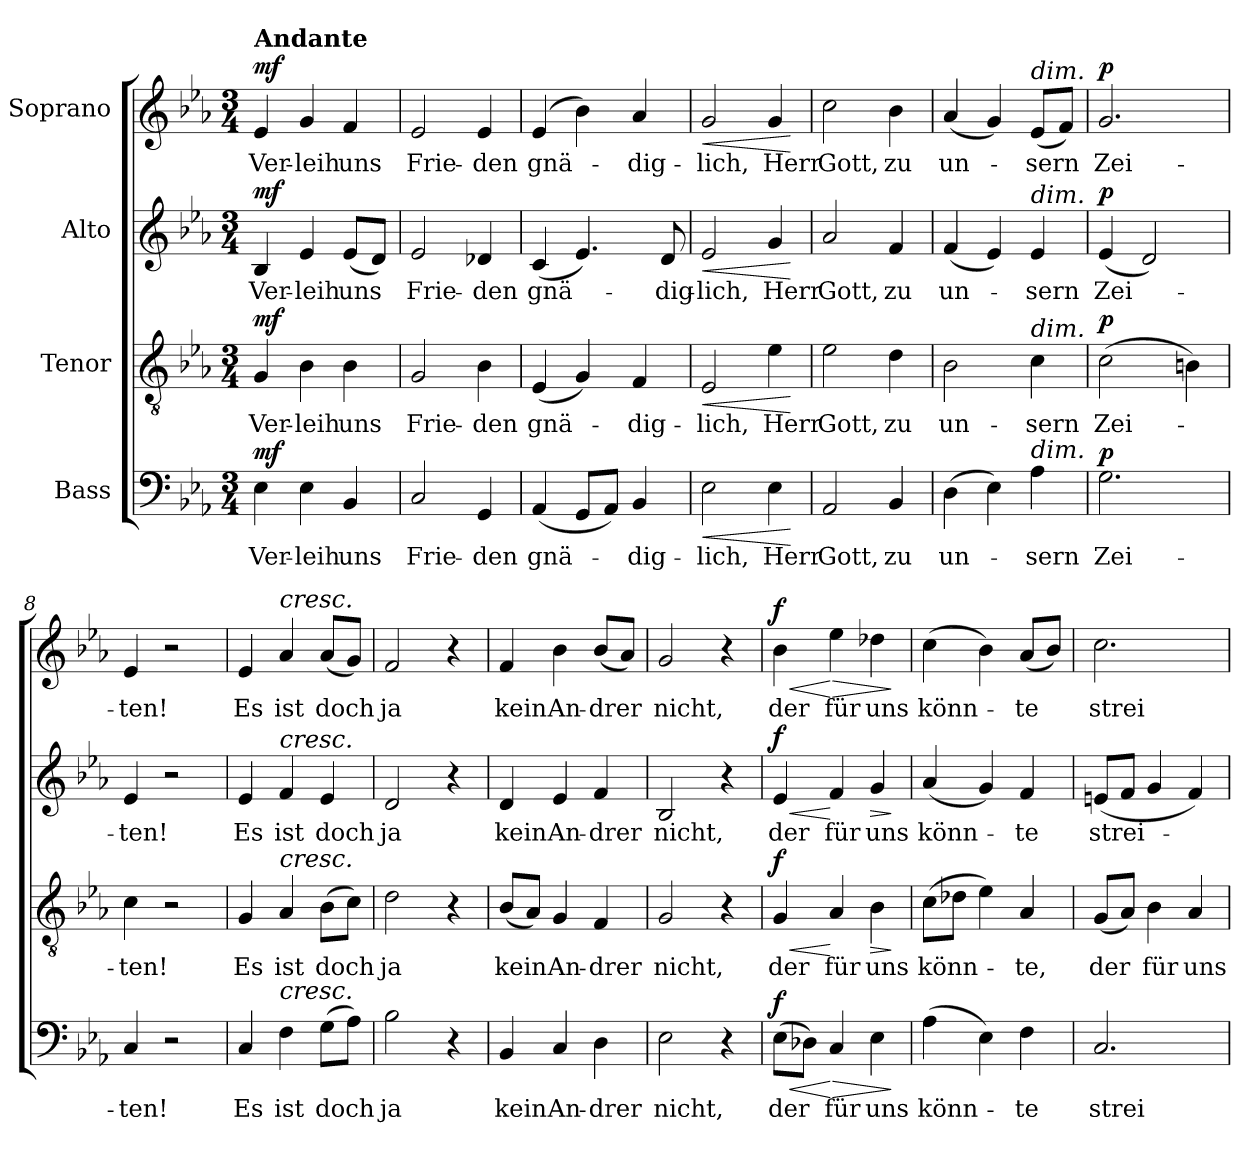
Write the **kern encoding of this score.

**kern	**text	**dynam	**kern	**text	**dynam	**kern	**text	**dynam	**kern	**text	**dynam
*part4	*part4	*part4	*part3	*part3	*part3	*part2	*part2	*part2	*part1	*part1	*part1
*staff4	*staff4	*staff4	*staff3	*staff3	*staff3	*staff2	*staff2	*staff2	*staff1	*staff1	*staff1
*I"Bass	*	*	*I"Tenor	*	*	*I"Alto	*	*	*I"Soprano	*	*
*clefF4	*	*	*clefGv2	*	*	*clefG2	*	*	*clefG2	*	*
*k[b-e-a-]	*	*	*k[b-e-a-]	*	*	*k[b-e-a-]	*	*	*k[b-e-a-]	*	*
*E-:	*	*	*E-:	*	*	*E-:	*	*	*E-:	*	*
*M3/4	*	*	*M3/4	*	*	*M3/4	*	*	*M3/4	*	*
=1	=1	=1	=1	=1	=1	=1	=1	=1	=1	=1	=1
!	!	!	!	!	!	!	!	!	!LO:TX:a:B:t=Andante	!	!
!	!LO:LY:b	!LO:DY:a	!	!LO:LY:b	!LO:DY:a	!	!LO:LY:b	!LO:DY:a	!	!LO:LY:b	!LO:DY:a
4E-\	Ver-	mf	4G/	Ver-	mf	4B-/	Ver-	mf	4e-/	Ver-	mf
!	!LO:LY:b	!	!	!LO:LY:b	!	!	!LO:LY:b	!	!	!LO:LY:b	!
4E-\	-leih	.	4B-\	-leih	.	4e-/	-leih	.	4g/	-leih	.
!	!LO:LY:b	!	!	!LO:LY:b	!	!	!LO:LY:b	!	!	!LO:LY:b	!
4BB-/	uns	.	4B-\	uns	.	(<8e-/L	uns	.	4f/	uns	.
.	.	.	.	.	.	8d/J)	.	.	.	.	.
=2	=2	=2	=2	=2	=2	=2	=2	=2	=2	=2	=2
!	!LO:LY:b	!	!	!LO:LY:b	!	!	!LO:LY:b	!	!	!LO:LY:b	!
2C/	Frie-	.	2G/	Frie-	.	2e-/	Frie-	.	2e-/	Frie-	.
!	!LO:LY:b	!	!	!LO:LY:b	!	!	!LO:LY:b	!	!	!LO:LY:b	!
4GG/	-den	.	4B-\	-den	.	4d-X/	-den	.	4e-/	-den	.
=3	=3	=3	=3	=3	=3	=3	=3	=3	=3	=3	=3
!	!LO:LY:b	!	!	!LO:LY:b	!	!	!LO:LY:b	!	!	!LO:LY:b	!
(<4AA-/	gnä-	.	(<4E-/	gnä-	.	(<4c/	gnä-	.	(>4e-/	gnä-	.
8GG/L	.	.	4G/)	.	.	4.e-/)	.	.	4b-\)	.	.
8AA-/J)	.	.	.	.	.	.	.	.	.	.	.
!	!LO:LY:b	!	!	!LO:LY:b	!	!	!	!	!	!LO:LY:b	!
4BB-/	-dig-	.	4F/	-dig-	.	.	.	.	4a-/	-dig-	.
!	!	!	!	!	!	!	!LO:LY:b	!	!	!	!
.	.	.	.	.	.	8d/	-dig-	.	.	.	.
=4	=4	=4	=4	=4	=4	=4	=4	=4	=4	=4	=4
!	!LO:LY:b	!LO:HP:b	!	!LO:LY:b	!LO:HP:b	!	!LO:LY:b	!LO:HP:b	!	!LO:LY:b	!LO:HP:b
2E-\	-lich,	<	2E-/	-lich,	<	2e-/	-lich,	<	2g/	-lich,	<
!	!LO:LY:b	!	!	!LO:LY:b	!	!	!LO:LY:b	!	!	!LO:LY:b	!
4E-\	Herr	.	4e-\	Herr	.	4g/	Herr	.	4g/	Herr	.
.	.	[	.	.	[	.	.	[	.	.	[
=5	=5	=5	=5	=5	=5	=5	=5	=5	=5	=5	=5
!	!LO:LY:b	!	!	!LO:LY:b	!	!	!LO:LY:b	!	!	!LO:LY:b	!
2AA-/	Gott,	.	2e-\	Gott,	.	2a-/	Gott,	.	2cc\	Gott,	.
!	!LO:LY:b	!	!	!LO:LY:b	!	!	!LO:LY:b	!	!	!LO:LY:b	!
4BB-/	zu	.	4d\	zu	.	4f/	zu	.	4b-\	zu	.
=6	=6	=6	=6	=6	=6	=6	=6	=6	=6	=6	=6
!	!LO:LY:b	!	!	!LO:LY:b	!	!	!LO:LY:b	!	!	!LO:LY:b	!
(>4D\	un-	.	2B-\	un-	.	(<4f/	un-	.	(<4a-/	un-	.
4E-\)	.	.	.	.	.	4e-/)	.	.	4g/)	.	.
!	!	!	!	!	!	!	!	!	!LO:TX:a:i:t=dim.	!	!
!	!	!	!	!	!	!LO:TX:a:i:t=dim.	!	!	!	!	!
!	!	!	!LO:TX:a:i:t=dim.	!	!	!	!	!	!	!	!
!LO:TX:a:i:t=dim.	!	!	!	!	!	!	!	!	!	!	!
!	!LO:LY:b	!	!	!LO:LY:b	!	!	!LO:LY:b	!	!	!LO:LY:b	!
4A-\	-sern	.	4c\	-sern	.	4e-/	-sern	.	(<8e-/L	-sern	.
.	.	.	.	.	.	.	.	.	8f/J)	.	.
=7	=7	=7	=7	=7	=7	=7	=7	=7	=7	=7	=7
!	!LO:LY:b	!LO:DY:a	!	!LO:LY:b	!LO:DY:a	!	!LO:LY:b	!LO:DY:a	!	!LO:LY:b	!LO:DY:a
2.G\	Zei-	p	(>2c\	Zei-	p	(<4e-/	Zei-	p	2.g/	Zei-	p
.	.	.	.	.	.	2d/)	.	.	.	.	.
.	.	.	4Bn\)	.	.	.	.	.	.	.	.
=8	=8	=8	=8	=8	=8	=8	=8	=8	=8	=8	=8
!	!LO:LY:b	!	!	!LO:LY:b	!	!	!LO:LY:b	!	!	!LO:LY:b	!
4C/	-ten!	.	4c\	-ten!	.	4e-/	-ten!	.	4e-/	-ten!	.
2r	.	.	2r	.	.	2r	.	.	2r	.	.
=9	=9	=9	=9	=9	=9	=9	=9	=9	=9	=9	=9
!	!LO:LY:b	!	!	!LO:LY:b	!	!	!LO:LY:b	!	!	!LO:LY:b	!
4C/	Es	.	4G/	Es	.	4e-/	Es	.	4e-/	Es	.
!	!	!	!	!	!	!	!	!	!LO:TX:a:i:t=cresc.	!	!
!	!	!	!	!	!	!LO:TX:a:i:t=cresc.	!	!	!	!	!
!	!	!	!LO:TX:a:i:t=cresc.	!	!	!	!	!	!	!	!
!LO:TX:a:i:t=cresc.	!	!	!	!	!	!	!	!	!	!	!
!	!LO:LY:b	!	!	!LO:LY:b	!	!	!LO:LY:b	!	!	!LO:LY:b	!
4F\	ist	.	4A-/	ist	.	4f/	ist	.	4a-/	ist	.
!	!LO:LY:b	!	!	!LO:LY:b	!	!	!LO:LY:b	!	!	!LO:LY:b	!
(>8G\L	doch	.	(>8B-\L	doch	.	4e-/	doch	.	(<8a-/L	doch	.
8A-\J)	.	.	8c\J)	.	.	.	.	.	8g/J)	.	.
!!LO:LB:g=z
=10	=10	=10	=10	=10	=10	=10	=10	=10	=10	=10	=10
!	!LO:LY:b	!	!	!LO:LY:b	!	!	!LO:LY:b	!	!	!LO:LY:b	!
2B-\	ja	.	2d\	ja	.	2d/	ja	.	2f/	ja	.
4r	.	.	4r	.	.	4r	.	.	4r	.	.
=11	=11	=11	=11	=11	=11	=11	=11	=11	=11	=11	=11
!	!LO:LY:b	!	!	!LO:LY:b	!	!	!LO:LY:b	!	!	!LO:LY:b	!
4BB-/	kein	.	(<8B-/L	kein	.	4d/	kein	.	4f/	kein	.
.	.	.	8A-/J)	.	.	.	.	.	.	.	.
!	!LO:LY:b	!	!	!LO:LY:b	!	!	!LO:LY:b	!	!	!LO:LY:b	!
4C/	An-	.	4G/	An-	.	4e-/	An-	.	4b-\	An-	.
!	!LO:LY:b	!	!	!LO:LY:b	!	!	!LO:LY:b	!	!	!LO:LY:b	!
4D\	-drer	.	4F/	-drer	.	4f/	-drer	.	(<8b-/L	-drer	.
.	.	.	.	.	.	.	.	.	8a-/J)	.	.
=12	=12	=12	=12	=12	=12	=12	=12	=12	=12	=12	=12
!	!LO:LY:b	!	!	!LO:LY:b	!	!	!LO:LY:b	!	!	!LO:LY:b	!
2E-\	nicht,	.	2G/	nicht,	.	2B-/	nicht,	.	2g/	nicht,	.
4r	.	.	4r	.	.	4r	.	.	4r	.	.
=13	=13	=13	=13	=13	=13	=13	=13	=13	=13	=13	=13
!	!LO:LY:b	!LO:HP:b	!	!LO:LY:b	!LO:HP:b	!	!LO:LY:b	!LO:HP:b	!	!LO:LY:b	!LO:HP:b
!	!	!LO:DY:n=1:a	!	!	!LO:DY:n=1:a	!	!	!LO:DY:n=1:a	!	!	!LO:DY:n=1:a
(>8E-\L	der	< f	4G/	der	< f	4e-/	der	< f	4b-\	der	< f
8D-X\J)	.	.	.	.	.	.	.	.	.	.	.
!	!LO:LY:b	!LO:HP:n=1:b	!	!LO:LY:b	!	!	!LO:LY:b	!	!	!LO:LY:b	!LO:HP:n=1:b
4C/	für	[ >	4A-/	für	[	4f/	für	[	4ee-\	für	[ >
!	!LO:LY:b	!	!	!LO:LY:b	!LO:HP:b	!	!LO:LY:b	!LO:HP:b	!	!LO:LY:b	!
4E-\	uns	.	4B-\	uns	>	4g/	uns	>	4dd-X\	uns	.
.	.	]	.	.	]	.	.	]	.	.	]
=14	=14	=14	=14	=14	=14	=14	=14	=14	=14	=14	=14
!	!LO:LY:b	!	!	!LO:LY:b	!	!	!LO:LY:b	!	!	!LO:LY:b	!
(>4A-\	könn-	.	(>8c\L	könn-	.	(<4a-/	könn-	.	(>4cc\	könn-	.
.	.	.	8d-X\J	.	.	.	.	.	.	.	.
4E-\)	.	.	4e-\)	.	.	4g/)	.	.	4b-\)	.	.
!	!LO:LY:b	!	!	!LO:LY:b	!	!	!LO:LY:b	!	!	!LO:LY:b	!
4F\	-te	.	4A-/	-te,	.	4f/	-te	.	(<8a-/L	-te	.
.	.	.	.	.	.	.	.	.	8b-/J)	.	.
=15	=15	=15	=15	=15	=15	=15	=15	=15	=15	=15	=15
!	!LO:LY:b	!	!	!LO:LY:b	!	!	!LO:LY:b	!	!	!LO:LY:b	!
2.C/	strei-	.	(<8G/L	der	.	(<8en/L	strei-	.	2.cc\	strei-	.
.	.	.	8A-/J)	.	.	8f/J	.	.	.	.	.
!	!	!	!	!LO:LY:b	!	!	!	!	!	!	!
.	.	.	4B-\	für	.	4g/	.	.	.	.	.
!	!	!	!	!LO:LY:b	!	!	!	!	!	!	!
.	.	.	4A-/	uns	.	4f/)	.	.	.	.	.
=	=	=	=	=	=	=	=	=	=	=	=
*-	*-	*-	*-	*-	*-	*-	*-	*-	*-	*-	*-
